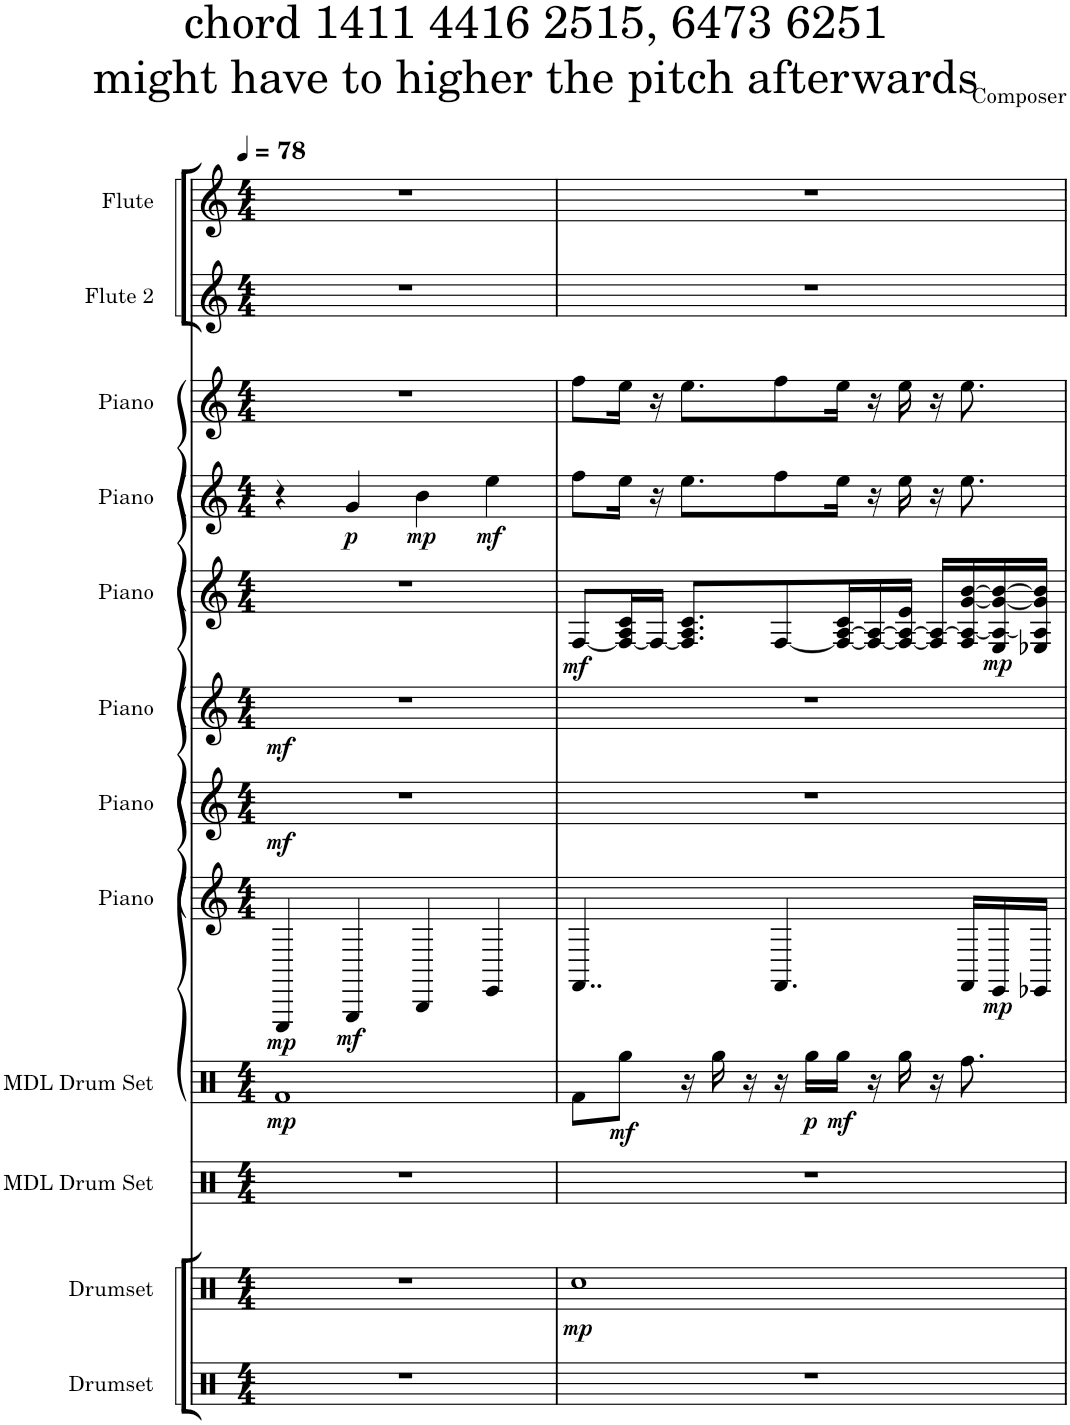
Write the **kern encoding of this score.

**kern	**kern	**dynam	**kern	**kern	**dynam	**kern	**dynam	**kern	**dynam	**kern	**dynam	**kern	**dynam	**kern	**dynam	**kern	**kern	**kern
*part12	*part11	*part11	*part10	*part9	*part9	*part8	*part8	*part7	*part7	*part6	*part6	*part5	*part5	*part4	*part4	*part3	*part2	*part1
*staff12	*staff11	*staff11	*staff10	*staff9	*staff9	*staff8	*staff8	*staff7	*staff7	*staff6	*staff6	*staff5	*staff5	*staff4	*staff4	*staff3	*staff2	*staff1
*I"Drumset	*I"Drumset	*	*I"MDL Drum Set	*I"MDL Drum Set	*	*I"Piano	*	*I"Piano	*	*I"Piano	*	*I"Piano	*	*I"Piano	*	*I"Piano	*I"Flute 2	*I"Flute
*I'D. Set	*I'D. Set	*	*I'D. S.	*I'D. S.	*	*I'Pno.	*	*I'Pno.	*	*I'Pno.	*	*I'Pno.	*	*I'Pno.	*	*I'Pno.	*I'Fl. 2	*I'Fl.
*clefX	*clefX	*	*clefX	*clefX	*	*clefG2	*	*clefG2	*	*clefG2	*	*clefG2	*	*clefG2	*	*clefG2	*clefG2	*clefG2
*	*	*	*	*	*	*Trd-3c-5	*	*Trd-3c-5	*	*Trd-3c-5	*	*Trd-3c-5	*	*Trd-3c-5	*	*Trd-3c-5	*Trd-3c-5	*Trd-3c-5
*k[]	*k[]	*	*k[]	*k[]	*	*k[]	*	*k[]	*	*k[]	*	*k[]	*	*k[]	*	*k[]	*k[]	*k[]
*M4/4	*M4/4	*	*M4/4	*M4/4	*	*M4/4	*	*M4/4	*	*M4/4	*	*M4/4	*	*M4/4	*	*M4/4	*M4/4	*M4/4
*MM78	*MM78	*	*MM78	*MM78	*	*MM78	*	*MM78	*	*MM78	*	*MM78	*	*MM78	*	*MM78	*MM78	*MM78
=1	=1	=1	=1	=1	=1	=1	=1	=1	=1	=1	=1	=1	=1	=1	=1	=1	=1	=1
!	!	!	!	!	!LO:DY:b	!	!LO:DY:b	!	!LO:DY:b	!	!LO:DY:b	!	!	!	!	!	!	!
1r	1r	.	1r	1Rf	mp	4EEE/	mp	1r	mf	1r	mf	1r	.	4r	.	1r	1r	1r
!	!	!	!	!	!	!	!LO:DY:b	!	!	!	!	!	!	!	!LO:DY:b	!	!	!
.	.	.	.	.	.	4GGG/	mf	.	.	.	.	.	.	4g/	p	.	.	.
!	!	!	!	!	!	!	!	!	!	!	!	!	!	!	!LO:DY:b	!	!	!
.	.	.	.	.	.	4BBB/	.	.	.	.	.	.	.	4b\	mp	.	.	.
!	!	!	!	!	!	!	!	!	!	!	!	!	!	!	!LO:DY:b	!	!	!
.	.	.	.	.	.	4EE/	.	.	.	.	.	.	.	4ee\	mf	.	.	.
=2	=2	=2	=2	=2	=2	=2	=2	=2	=2	=2	=2	=2	=2	=2	=2	=2	=2	=2
!	!	!LO:DY:b	!	!	!	!	!	!	!	!	!	!	!LO:DY:b	!	!	!	!	!
1r	1Rcc	mp	1r	8Rf\L	.	4..FF/	.	1r	.	1r	.	[8F/L	mf	8ff\L	.	8ff\L	1r	1r
!	!	!	!	!	!LO:DY:b	!	!	!	!	!	!	!	!	!	!	!	!	!
.	.	.	.	8Rgg\J	mf	.	.	.	.	.	.	16F/_ 16A/ 16c/L	.	16ee\Jk	.	16ee\Jk	.	.
.	.	.	.	.	.	.	.	.	.	.	.	16F/JJ_	.	16r	.	16r	.	.
.	.	.	.	16r	.	.	.	.	.	.	.	8.F/] 8.A/ 8.c/L	.	8.ee\L	.	8.ee\L	.	.
.	.	.	.	16Rgg\	.	.	.	.	.	.	.	.	.	.	.	.	.	.
.	.	.	.	16r	.	.	.	.	.	.	.	.	.	.	.	.	.	.
.	.	.	.	16r	.	4.FF/	.	.	.	.	.	[8F/	.	8ff\	.	8ff\	.	.
!	!	!	!	!	!LO:DY:b	!	!	!	!	!	!	!	!	!	!	!	!	!
.	.	.	.	16Rgg\LL	p	.	.	.	.	.	.	.	.	.	.	.	.	.
!	!	!	!	!	!LO:DY:b	!	!	!	!	!	!	!	!	!	!	!	!	!
.	.	.	.	16Rgg\JJ	mf	.	.	.	.	.	.	16F/_ [16A/ 16c/L	.	16ee\Jk	.	16ee\Jk	.	.
.	.	.	.	16r	.	.	.	.	.	.	.	16F/_ 16A/_	.	16r	.	16r	.	.
.	.	.	.	16Rgg\	.	.	.	.	.	.	.	16F/_ 16A/_ 16e/JJ	.	16ee\	.	16ee\	.	.
.	.	.	.	16r	.	.	.	.	.	.	.	16F/] 16A/_LL	.	16r	.	16r	.	.
.	.	.	.	8.Rff\	.	16FF/LL	.	.	.	.	.	16F/ 16A/_ [16g/ [16b/	.	8.ee\	.	8.ee\	.	.
!	!	!	!	!	!	!	!LO:DY:b	!	!	!	!	!	!LO:DY:b	!	!	!	!	!
.	.	.	.	.	.	16EE/	mp	.	.	.	.	16E/ 16A/_ 16g/_ 16b/_	mp	.	.	.	.	.
.	.	.	.	.	.	16EE-X/JJ	.	.	.	.	.	16E-X/ 16A/] 16g/] 16b/]JJ	.	.	.	.	.	.
=	=	=	=	=	=	=	=	=	=	=	=	=	=	=	=	=	=	=
*-	*-	*-	*-	*-	*-	*-	*-	*-	*-	*-	*-	*-	*-	*-	*-	*-	*-	*-
